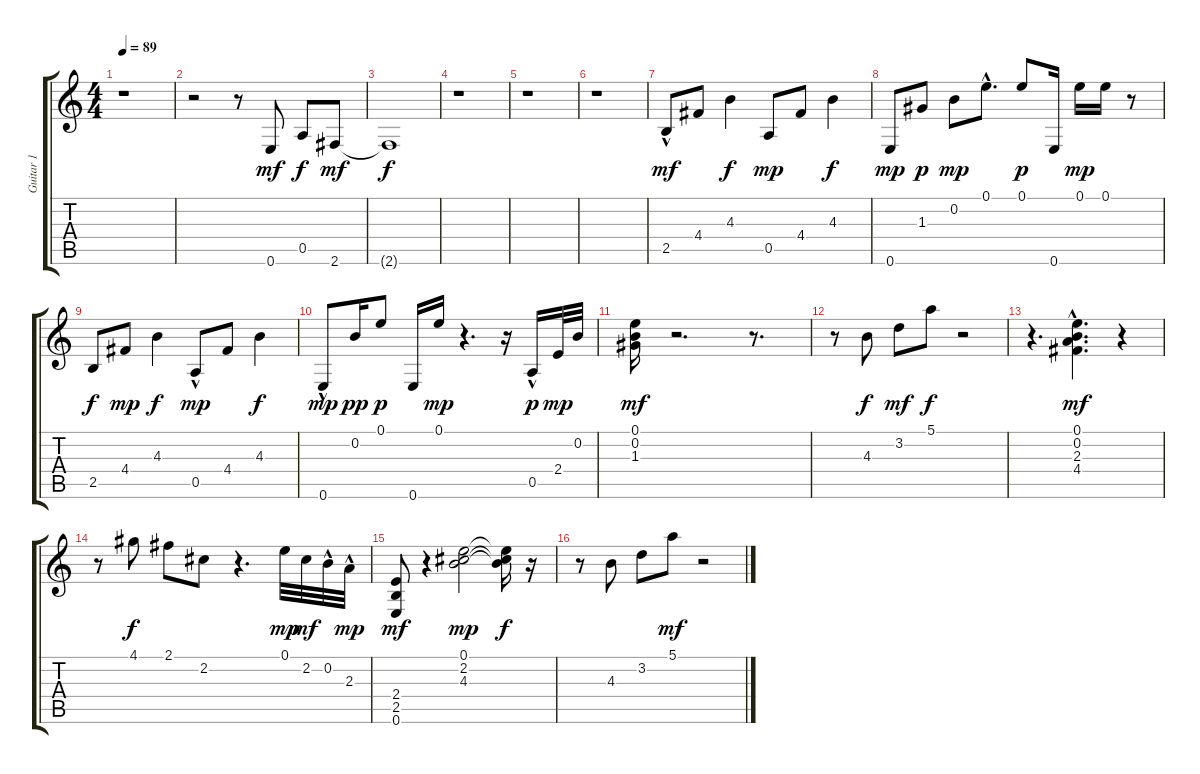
\track ("Guitar 1" "Guitar 1") {instrument electricguitarclean}
\staff {score tabs}
\tuning (E4 B3 G3 D3 A2 E2) {hide}
\ts (4 4)
\tempo 89
\clef g2
\ks c
r.1{dy f} |
r.2 r.8 0.6.8{dy mf} 0.5.8{dy f} 2.6.8{dy mf} |
2.6{t}.1{dy f} |
r.1 |
r.1 |
r.1 |
2.5{hac}.8{dy mf} 4.4.8 4.3.4{dy f} 0.5.8{dy mp} 4.4.8 4.3.4{dy f} |
0.6.8{dy mp} 1.3.8{dy p} 0.2.8{dy mp} 0.1{hac}.8{d} 0.1.8{dy p} 0.6.16 0.1.16{dy mp} 0.1.16 r.8 |
2.5.8{dy f} 4.4.8{dy mp} 4.3.4{dy f} 0.5{hac}.8{dy mp} 4.4.8 4.3.4{dy f} |
0.6{hac}.8{dy mp} 0.2.16{dy pp} 0.1.8{dy p} 0.6.16 0.1.16{dy mp} r.4{d} r.16 0.5{hac}.16{dy p} 2.4.32{dy mp} 0.2.32 |
(0.1 0.2 1.3).16{dy mf} r.2{d} r.8{d} |
r.8 4.3.8{dy f} 3.2.8{dy mf} 5.1.8{dy f} r.2 |
r.4{d} (0.1{hac} 0.2 2.3{hac} 4.4).4{d dy mf} r.4 |
r.8 4.1.8{dy f} 2.1.8 2.2.8 r.4{d} 0.1.32{dy mp} 2.2.32{dy mf} 0.2{hac}.32 2.3{hac}.32{dy mp} |
(2.4 2.5 0.6).8{dy mf} r.4 (0.1 2.2 4.3).2{dy mp} (0.1{t} 2.2{t} 4.3{t}).16{dy f} r.16 |
r.8 4.3.8 3.2.8 5.1.8{dy mf} r.2
